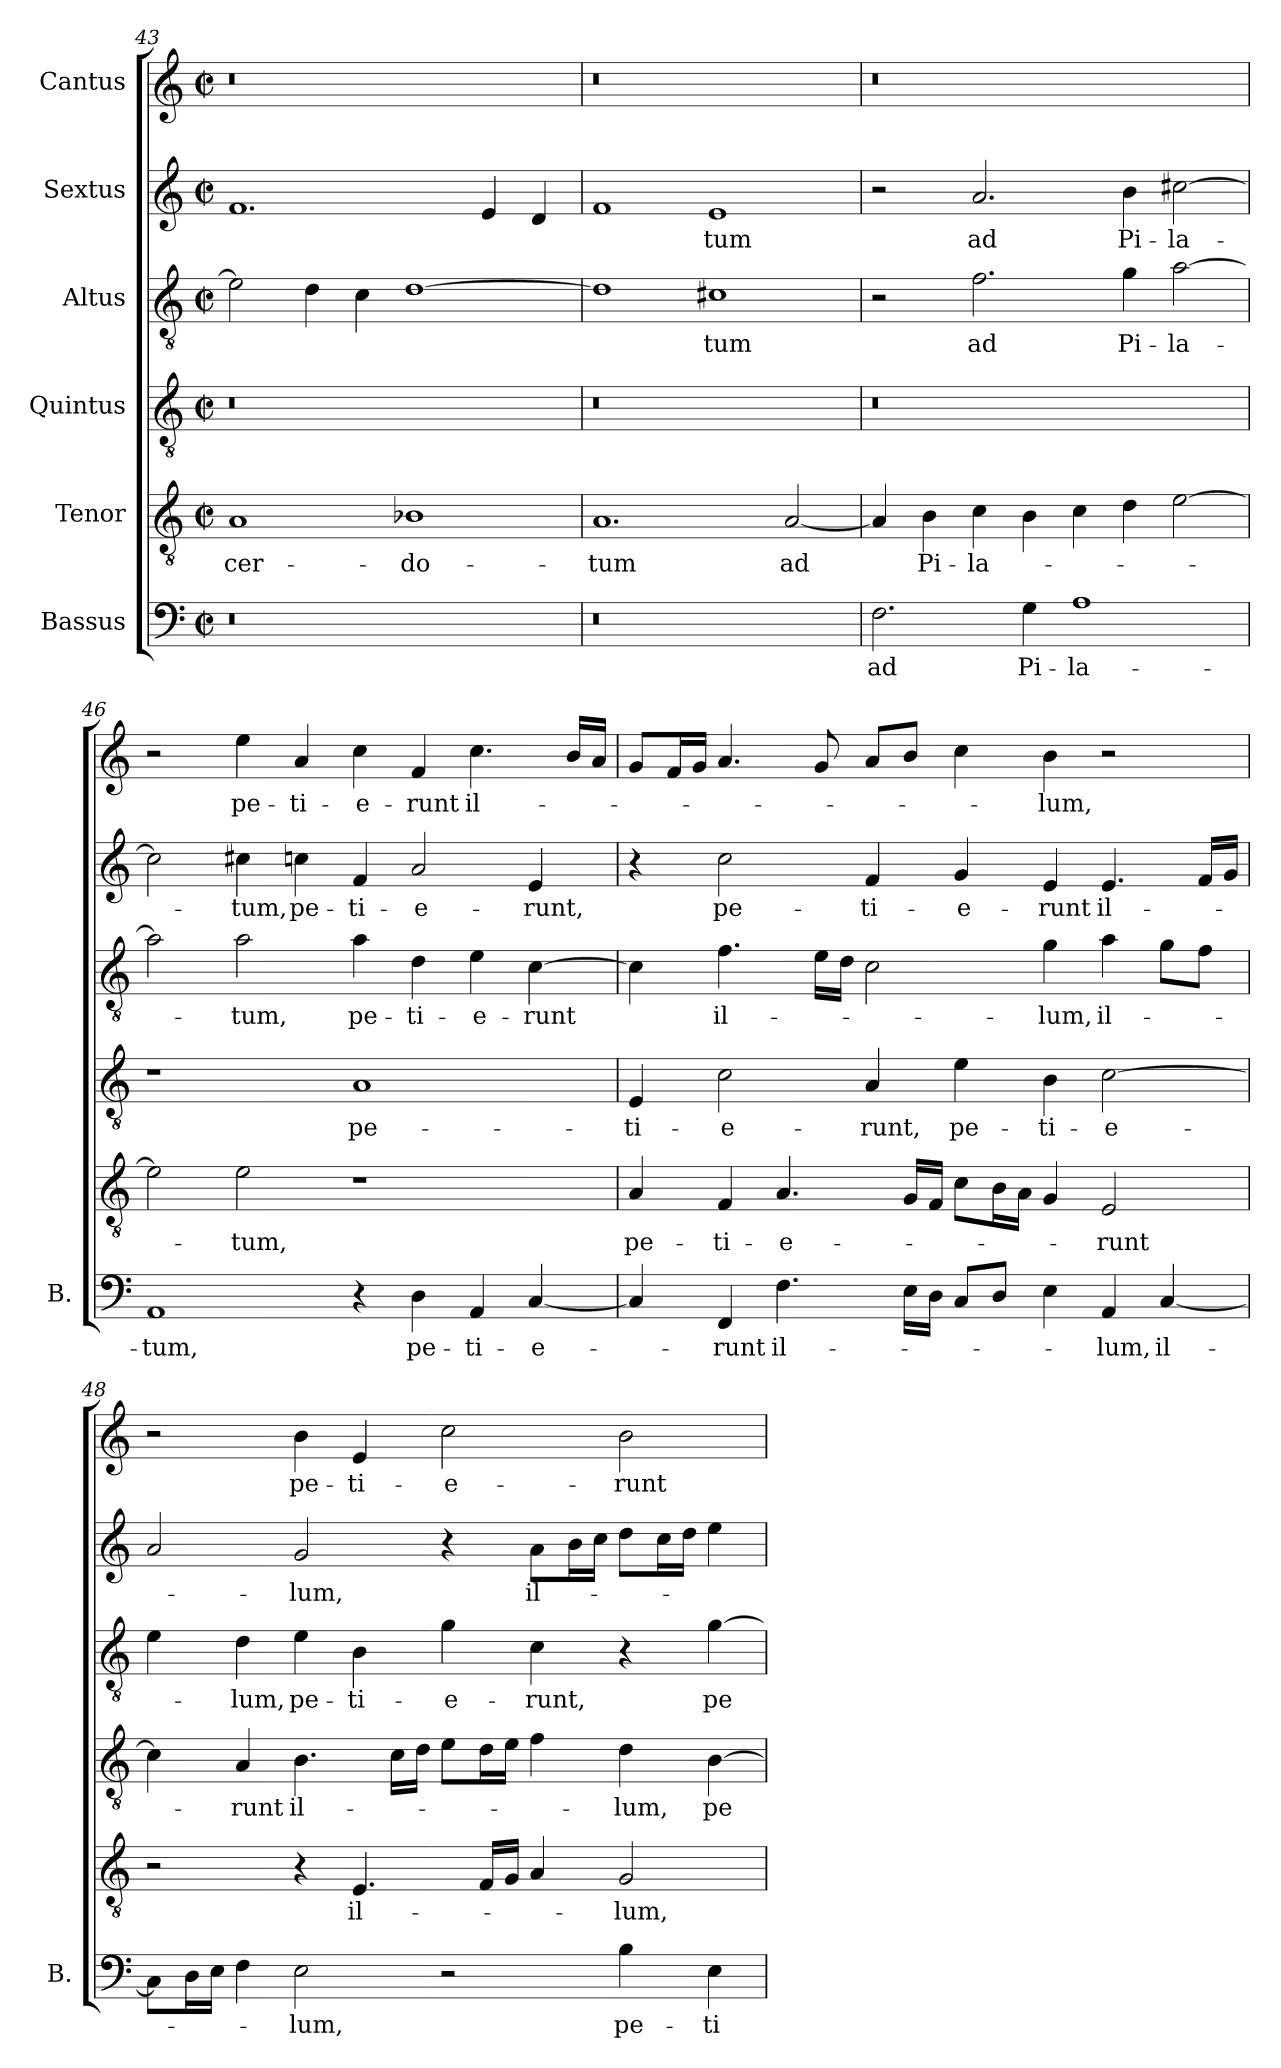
**kern	**text	**kern	**text	**kern	**text	**kern	**text	**kern	**text	**kern	**text
*part6	*part6	*part5	*part5	*part4	*part4	*part3	*part3	*part2	*part2	*part1	*part1
*staff6	*staff6	*staff5	*staff5	*staff4	*staff4	*staff3	*staff3	*staff2	*staff2	*staff1	*staff1
*I"Bassus	*	*I"Tenor	*	*I"Quintus	*	*I"Altus	*	*I"Sextus	*	*I"Cantus	*
*I'B.	*	*	*	*	*	*	*	*	*	*	*
*clefF4	*	*clefGv2	*	*clefGv2	*	*clefGv2	*	*clefG2	*	*clefG2	*
*k[]	*	*k[]	*	*k[]	*	*k[]	*	*k[]	*	*k[]	*
*C:	*	*C:	*	*C:	*	*C:	*	*C:	*	*C:	*
*M2/2	*	*M2/2	*	*M2/2	*	*M2/2	*	*M2/2	*	*M2/2	*
*met(c|)	*	*met(c|)	*	*met(c|)	*	*met(c|)	*	*met(c|)	*	*met(c|)	*
=43	=43	=43	=43	=43	=43	=43	=43	=43	=43	=43	=43
!LO:N:vis=0	!	!	!	!LO:N:vis=0	!	!	!	!	!	!LO:N:vis=0	!
1r	.	1A/	-cer-	1r	.	2e\]	.	1.f/	.	1r	.
.	.	.	.	.	.	4d\	.	.	.	.	.
.	.	.	.	.	.	4c\	.	.	.	.	.
1ryy	.	1B-X\	-do-	1ryy	.	[1d\	.	.	.	1ryy	.
.	.	.	.	.	.	.	.	4e/	.	.	.
.	.	.	.	.	.	.	.	4d/	.	.	.
=44	=44	=44	=44	=44	=44	=44	=44	=44	=44	=44	=44
!LO:N:vis=0	!	!	!	!LO:N:vis=0	!	!	!	!	!	!LO:N:vis=0	!
1r	.	1.A/	-tum	1r	.	1d\]	.	1f/	.	1r	.
1ryy	.	.	.	1ryy	.	1c#X\	-tum	1e/	-tum	1ryy	.
.	.	[2A/	ad	.	.	.	.	.	.	.	.
=45	=45	=45	=45	=45	=45	=45	=45	=45	=45	=45	=45
!	!	!	!	!LO:N:vis=0	!	!	!	!	!	!LO:N:vis=0	!
2.F\	ad	4A/]	.	1r	.	2r	.	2r	.	1r	.
.	.	4B\	Pi-	.	.	.	.	.	.	.	.
.	.	4c\	-la-	.	.	2.f\	ad	2.a/	ad	.	.
4G\	Pi-	4B\	.	.	.	.	.	.	.	.	.
1A\	-la-	4c\	.	1ryy	.	.	.	.	.	1ryy	.
.	.	4d\	.	.	.	4g\	Pi-	4b\	Pi-	.	.
.	.	[2e\	.	.	.	[2a\	-la-	[2cc#X\	-la-	.	.
=46	=46	=46	=46	=46	=46	=46	=46	=46	=46	=46	=46
1AA/	-tum,	2e\]	.	1r	.	2a\]	.	2cc#\]	.	2r	.
.	.	2e\	-tum,	.	.	2a\	-tum,	4cc#X\	-tum,	4ee\	pe-
.	.	.	.	.	.	.	.	4cc\	pe-	4a/	-ti-
4r	.	1r	.	1A/	pe-	4a\	pe-	4f/	-ti-	4cc\	-e-
4D\	pe-	.	.	.	.	4d\	-ti-	2a/	-e-	4f/	-runt
4AA/	-ti-	.	.	.	.	4e\	-e-	.	.	4.cc\	il-
[4C/	-e-	.	.	.	.	[4c\	-runt	4e/	-runt,	.	.
.	.	.	.	.	.	.	.	.	.	16b/LL	.
.	.	.	.	.	.	.	.	.	.	16a/JJ	.
=47	=47	=47	=47	=47	=47	=47	=47	=47	=47	=47	=47
4C/]	.	4A/	pe-	4E/	-ti-	4c\]	.	4r	.	8g/L	.
.	.	.	.	.	.	.	.	.	.	16f/L	.
.	.	.	.	.	.	.	.	.	.	16g/JJ	.
4FF/	-runt	4F/	-ti-	2c\	-e-	4.f\	il-	2cc\	pe-	4.a/	.
4.F\	il-	4.A/	-e-	.	.	.	.	.	.	.	.
.	.	.	.	.	.	16e\LL	.	.	.	8g/	.
.	.	.	.	.	.	16d\JJ	.	.	.	.	.
.	.	.	.	4A/	-runt,	2c\	.	4f/	-ti-	8a/L	.
16E\LL	.	16G/LL	.	.	.	.	.	.	.	8b/J	.
16D\JJ	.	16F/JJ	.	.	.	.	.	.	.	.	.
8C/L	.	8c\L	.	4e\	pe-	.	.	4g/	-e-	4cc\	.
8D/J	.	16B\L	.	.	.	.	.	.	.	.	.
.	.	16A\JJ	.	.	.	.	.	.	.	.	.
4E\	.	4G/	.	4B\	-ti-	4g\	-lum,	4e/	-runt	4b\	-lum,
4AA/	-lum,	2E/	-runt	[2c\	-e-	4a\	il-	4.e/	il-	2r	.
[4C/	il-	.	.	.	.	8g\L	.	.	.	.	.
.	.	.	.	.	.	8f\J	.	16f/LL	.	.	.
.	.	.	.	.	.	.	.	16g/JJ	.	.	.
=48	=48	=48	=48	=48	=48	=48	=48	=48	=48	=48	=48
8C\L]	.	2r	.	4c\]	.	4e\	.	2a/	.	2r	.
16D\L	.	.	.	.	.	.	.	.	.	.	.
16E\JJ	.	.	.	.	.	.	.	.	.	.	.
4F\	.	.	.	4A/	-runt	4d\	-lum,	.	.	.	.
2E\	-lum,	4r	.	4.B\	il-	4e\	pe-	2g/	-lum,	4b\	pe-
.	.	4.E/	il-	.	.	4B\	-ti-	.	.	4e/	-ti-
.	.	.	.	16c\LL	.	.	.	.	.	.	.
.	.	.	.	16d\JJ	.	.	.	.	.	.	.
2r	.	.	.	8e\L	.	4g\	-e-	4r	.	2cc\	-e-
.	.	16F/LL	.	16d\L	.	.	.	.	.	.	.
.	.	16G/JJ	.	16e\JJ	.	.	.	.	.	.	.
.	.	4A/	.	4f\	.	4c\	-runt,	8a\L	il-	.	.
.	.	.	.	.	.	.	.	16b\L	.	.	.
.	.	.	.	.	.	.	.	16cc\JJ	.	.	.
4B\	pe-	2G/	-lum,	4d\	-lum,	4r	.	8dd\L	.	2b\	-runt
.	.	.	.	.	.	.	.	16cc\L	.	.	.
.	.	.	.	.	.	.	.	16dd\JJ	.	.	.
4E\	-ti-	.	.	[4B\	pe-	[4g\	pe-	4ee\	.	.	.
=	=	=	=	=	=	=	=	=	=	=	=
*-	*-	*-	*-	*-	*-	*-	*-	*-	*-	*-	*-
